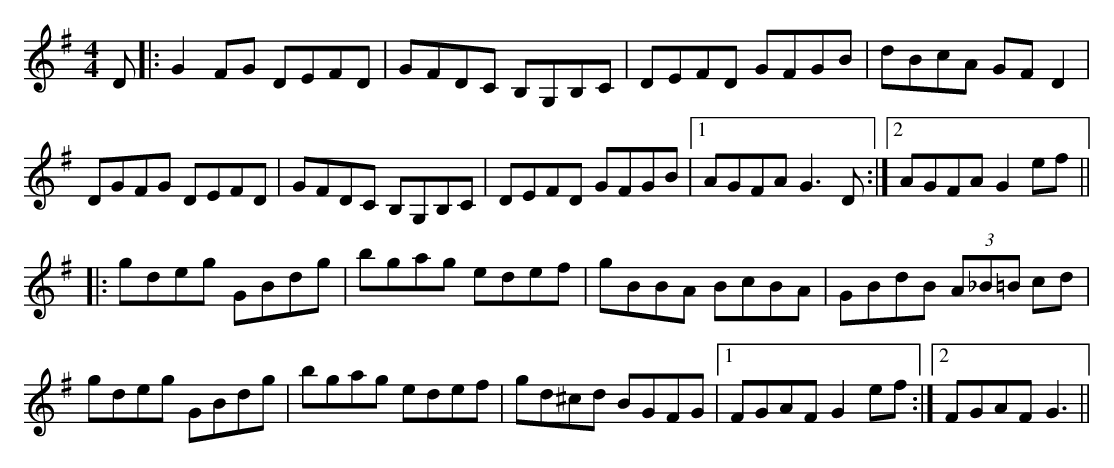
X:1
M:4/4
K:G
D|:G2FG DEFD|GFDC B,G,B,C|DEFD GFGB|dBcA GFD2|
DGFG DEFD|GFDC B,G,B,C|DEFD GFGB|1 AGFA G3D:|2 AGFA G2ef||
|:gdeg GBdg|bgag edef|gBBA BcBA|GBdB (3A_B=B cd|
gdeg GBdg|bgag edef|gd^cd BGFG|1 FGAF G2ef:|2 FGAF G3||
